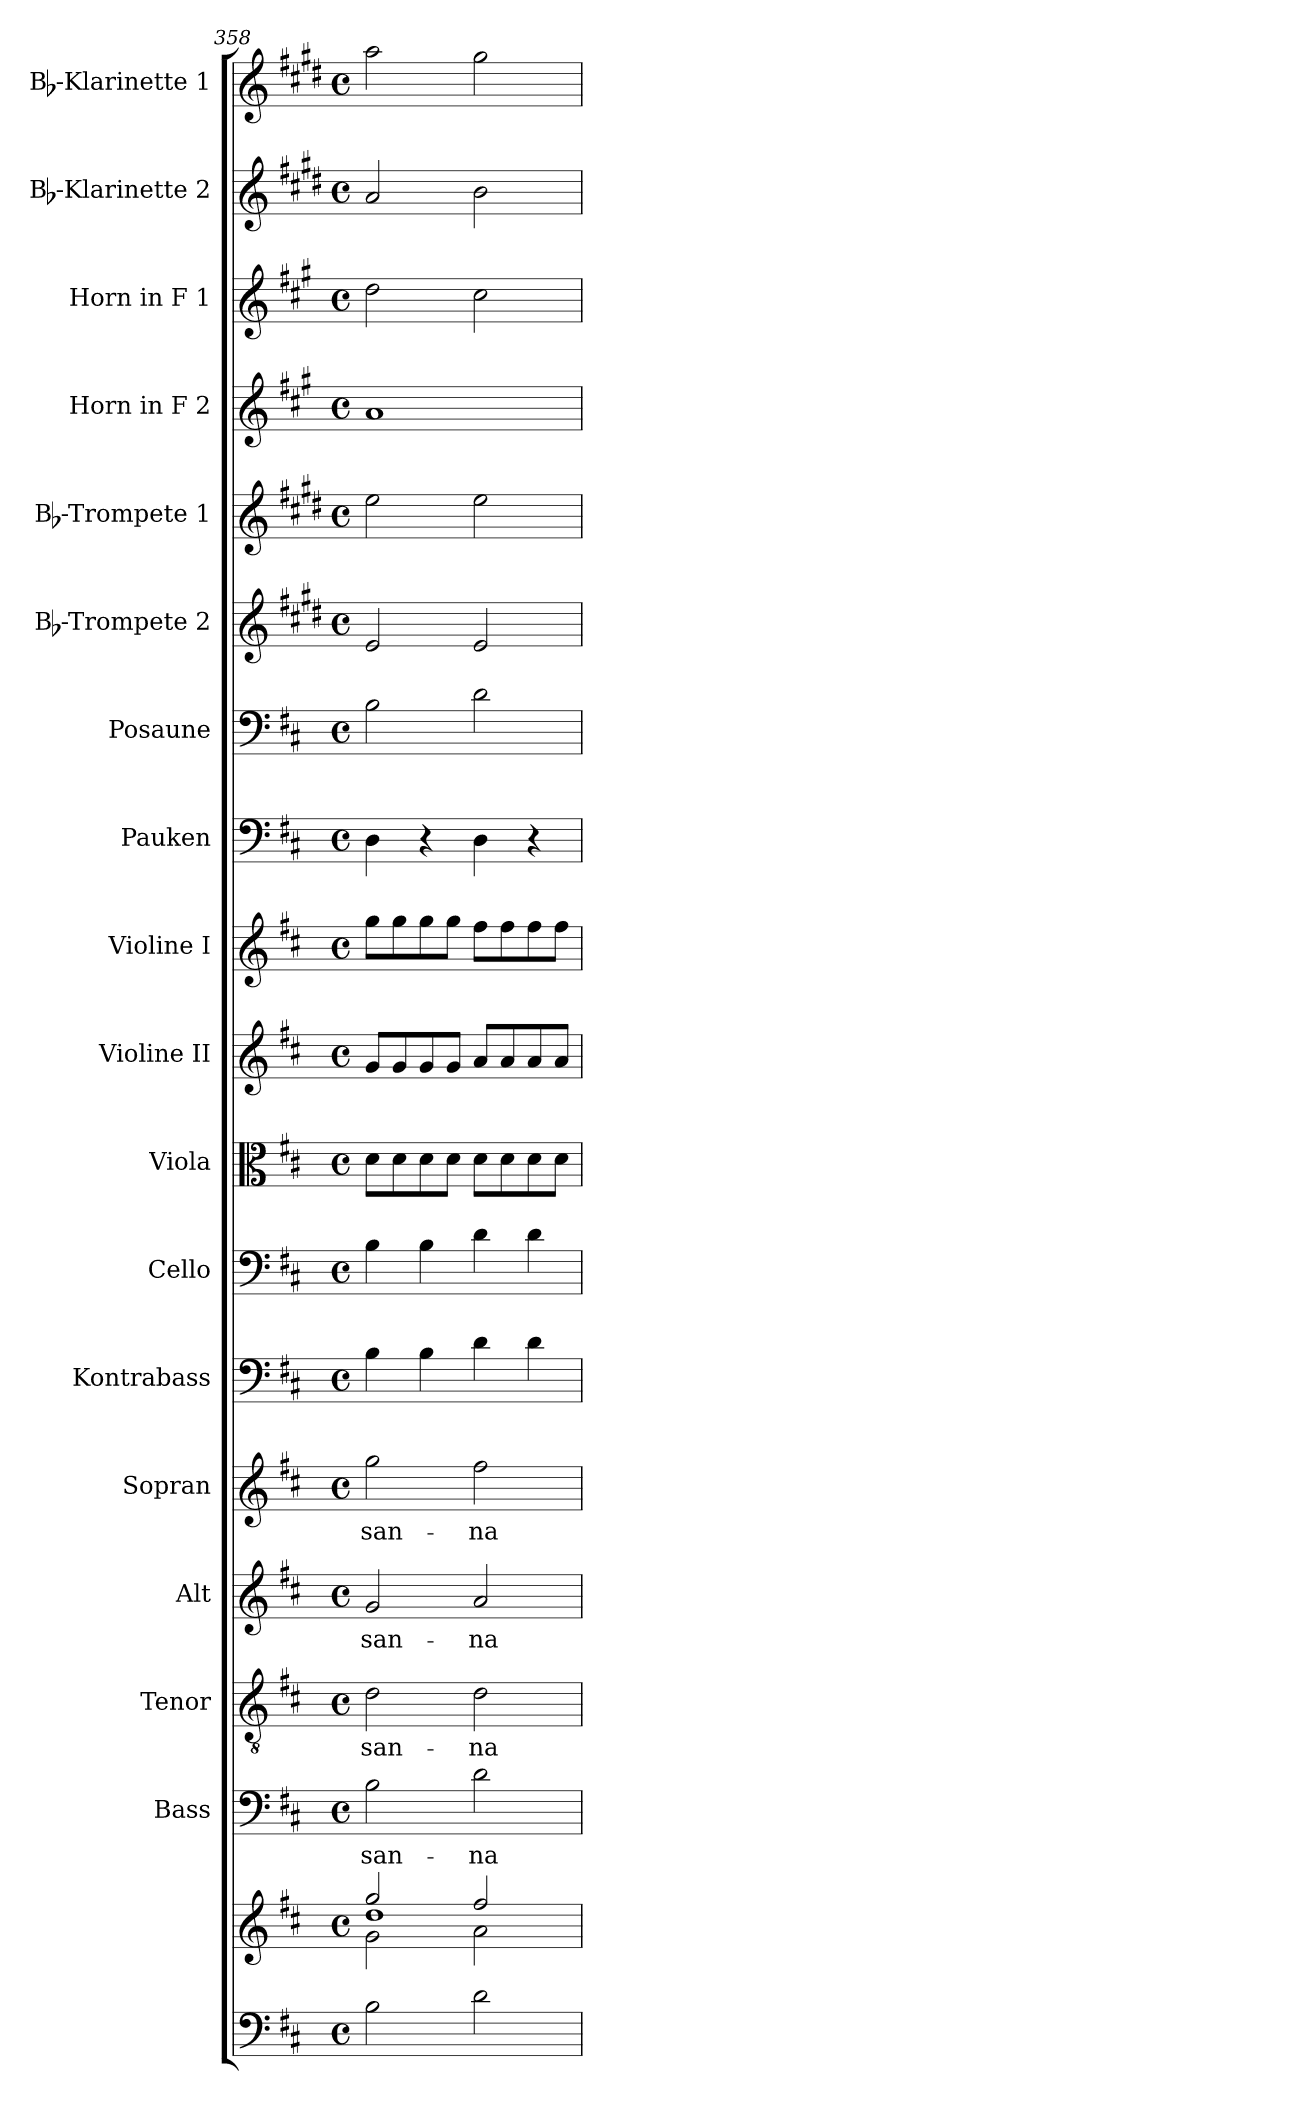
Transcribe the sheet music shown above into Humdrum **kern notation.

**kern	**kern	**kern	**text	**kern	**text	**kern	**text	**kern	**text	**kern	**kern	**kern	**kern	**kern	**kern	**kern	**kern	**kern	**kern	**kern	**kern	**kern
*part18	*part18	*part17	*part17	*part16	*part16	*part15	*part15	*part14	*part14	*part13	*part12	*part11	*part10	*part9	*part8	*part7	*part6	*part5	*part4	*part3	*part2	*part1
*staff19	*staff18	*staff17	*staff17	*staff16	*staff16	*staff15	*staff15	*staff14	*staff14	*staff13	*staff12	*staff11	*staff10	*staff9	*staff8	*staff7	*staff6	*staff5	*staff4	*staff3	*staff2	*staff1
*	*	*I"Bass	*	*I"Tenor	*	*I"Alt	*	*I"Sopran	*	*I"Kontrabass	*I"Cello	*I"Viola	*I"Violine II	*I"Violine I	*I"Pauken	*I"Posaune	*I"Bb-Trompete 2	*I"Bb-Trompete 1	*I"Horn in F 2	*I"Horn in F 1	*I"Bb-Klarinette 2	*I"Bb-Klarinette 1
*	*	*I'B.	*	*I'T.	*	*I'A.	*	*I'S.	*	*I'Kb.	*	*I'Vla.	*I'Vl. II	*I'Vl. I	*I'Pk.	*I'Pos.	*I'Bb Trp. 2	*I'Bb Trp. 1	*	*	*I'Bb Kl. 2	*I'Bb Kl. 1
*clefF4	*clefG2	*clefF4	*	*clefGv2	*	*clefG2	*	*clefG2	*	*clefF4	*clefF4	*clefC3	*clefG2	*clefG2	*clefF4	*clefF4	*clefG2	*clefG2	*clefG2	*clefG2	*clefG2	*clefG2
*	*	*	*	*	*	*	*	*	*	*ITrd7c12	*	*	*	*	*	*	*ITrd1c2	*ITrd1c2	*ITrd4c7	*ITrd4c7	*ITrd1c2	*ITrd1c2
*k[f#c#]	*k[f#c#]	*k[f#c#]	*	*k[f#c#]	*	*k[f#c#]	*	*k[f#c#]	*	*k[f#c#]	*k[f#c#]	*k[f#c#]	*k[f#c#]	*k[f#c#]	*k[f#c#]	*k[f#c#]	*k[f#c#]	*k[f#c#]	*k[f#c#]	*k[f#c#]	*k[f#c#]	*k[f#c#]
*D:	*D:	*D:	*	*D:	*	*D:	*	*D:	*	*D:	*D:	*D:	*D:	*D:	*D:	*D:	*D:	*D:	*D:	*D:	*D:	*D:
*M4/4	*M4/4	*M4/4	*	*M4/4	*	*M4/4	*	*M4/4	*	*M4/4	*M4/4	*M4/4	*M4/4	*M4/4	*M4/4	*M4/4	*M4/4	*M4/4	*M4/4	*M4/4	*M4/4	*M4/4
*met(c)	*met(c)	*met(c)	*	*met(c)	*	*met(c)	*	*met(c)	*	*met(c)	*met(c)	*met(c)	*met(c)	*met(c)	*met(c)	*met(c)	*met(c)	*met(c)	*met(c)	*met(c)	*met(c)	*met(c)
=358	=358	=358	=358	=358	=358	=358	=358	=358	=358	=358	=358	=358	=358	=358	=358	=358	=358	=358	=358	=358	=358	=358
*	*^	*	*	*	*	*	*	*	*	*	*	*	*	*	*	*	*	*	*	*	*	*
*	*	*^	*	*	*	*	*	*	*	*	*	*	*	*	*	*	*	*	*	*	*	*	*
!	!	!	!	!	!LO:LY:b	!	!LO:LY:b	!	!LO:LY:b	!	!LO:LY:b	!	!	!	!	!	!	!	!	!	!	!	!	!
2B\	2gg/	2g\	1dd	2B\	-san-	2d\	-san-	2g/	-san-	2gg\	-san-	4BB\	4B\	8d\L	8g/L	8gg\L	4D\	2B\	2d/	2dd\	1d	2g\	2g/	2gg\
.	.	.	.	.	.	.	.	.	.	.	.	.	.	8d\	8g/	8gg\	.	.	.	.	.	.	.	.
.	.	.	.	.	.	.	.	.	.	.	.	4BB\	4B\	8d\	8g/	8gg\	4r	.	.	.	.	.	.	.
.	.	.	.	.	.	.	.	.	.	.	.	.	.	8d\J	8g/J	8gg\J	.	.	.	.	.	.	.	.
!	!	!	!	!	!LO:LY:b	!	!LO:LY:b	!	!LO:LY:b	!	!LO:LY:b	!	!	!	!	!	!	!	!	!	!	!	!	!
2d\	2ff#/	2a\	.	2d\	-na	2d\	-na	2a/	-na	2ff#\	-na	4D\	4d\	8d\L	8a/L	8ff#\L	4D\	2d\	2d/	2dd\	.	2f#\	2a\	2ff#\
.	.	.	.	.	.	.	.	.	.	.	.	.	.	8d\	8a/	8ff#\	.	.	.	.	.	.	.	.
.	.	.	.	.	.	.	.	.	.	.	.	4D\	4d\	8d\	8a/	8ff#\	4r	.	.	.	.	.	.	.
.	.	.	.	.	.	.	.	.	.	.	.	.	.	8d\J	8a/J	8ff#\J	.	.	.	.	.	.	.	.
*	*v	*v	*v	*	*	*	*	*	*	*	*	*	*	*	*	*	*	*	*	*	*	*	*	*
=	=	=	=	=	=	=	=	=	=	=	=	=	=	=	=	=	=	=	=	=	=	=
*-	*-	*-	*-	*-	*-	*-	*-	*-	*-	*-	*-	*-	*-	*-	*-	*-	*-	*-	*-	*-	*-	*-
